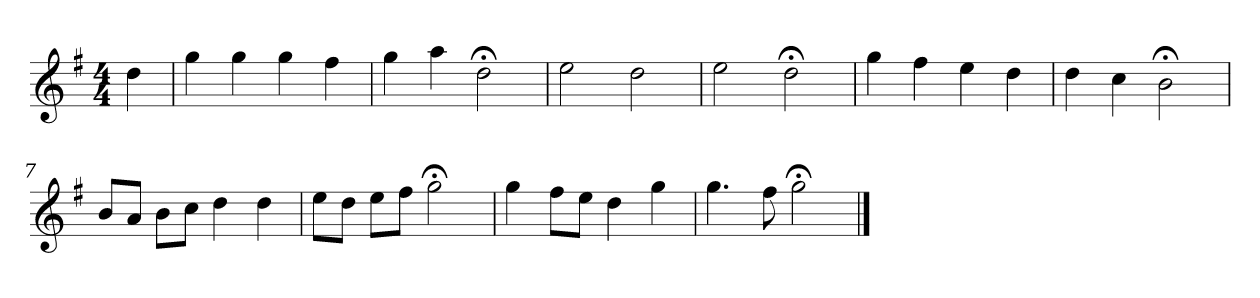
**kern
*part1
*staff1
*k[f#]
*G:
*M4/4
*MM120
=
4dd
=1
4gg
4gg
4gg
4ff#
=2
4gg
4aa
2dd;<
=3
2ee
2dd
=4
2ee
2dd;<
=5
4gg
4ff#
4ee
4dd
=6
4dd
4cc
2b;<
=7
8bL
8aJ
8bL
8ccJ
4dd
4dd
=8
8eeL
8ddJ
8eeL
8ff#J
2gg;<
=9
4gg
8ff#L
8eeJ
4dd
4gg
=10
4.gg
8ff#
2gg;<
==
*-
